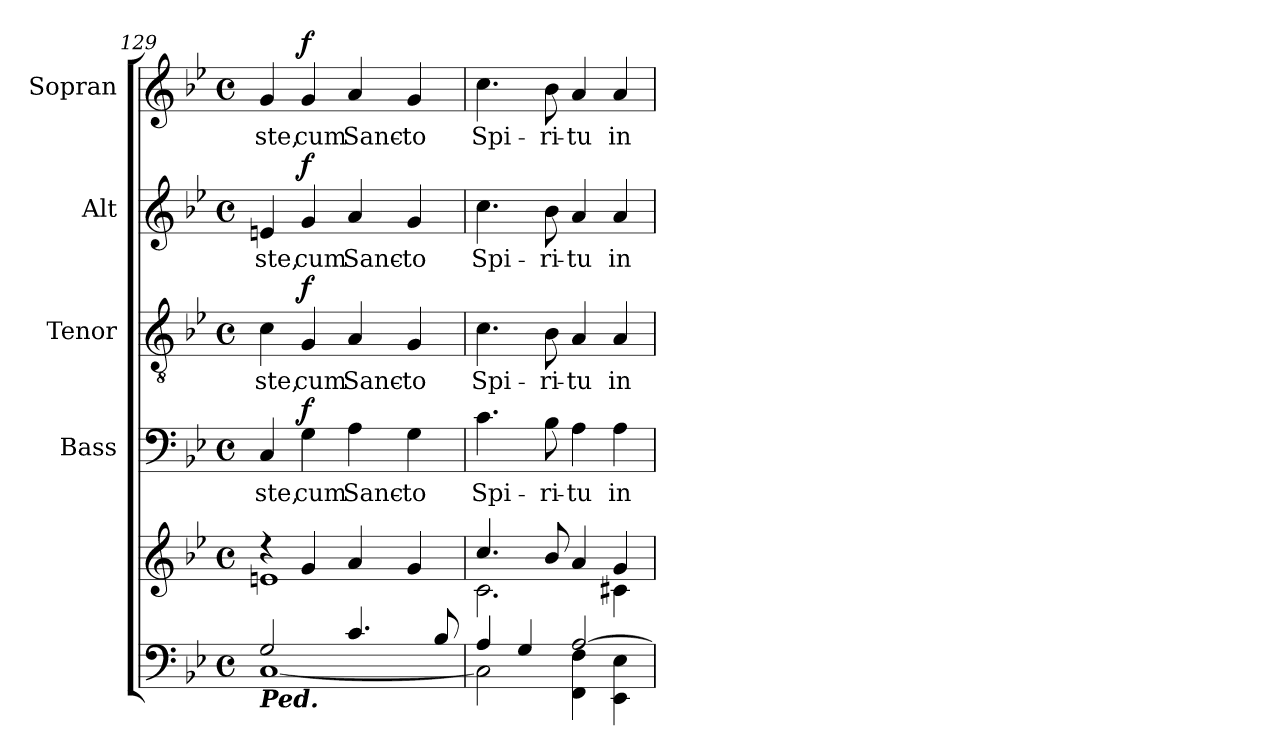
**kern	**kern	**kern	**text	**dynam	**kern	**text	**dynam	**kern	**text	**dynam	**kern	**text	**dynam
*part5	*part5	*part4	*part4	*part4	*part3	*part3	*part3	*part2	*part2	*part2	*part1	*part1	*part1
*staff6	*staff5	*staff4	*staff4	*staff4	*staff3	*staff3	*staff3	*staff2	*staff2	*staff2	*staff1	*staff1	*staff1
*	*	*I"Bass	*	*	*I"Tenor	*	*	*I"Alt	*	*	*I"Sopran	*	*
*	*	*I'B.	*	*	*I'T.	*	*	*I'A.	*	*	*I'S.	*	*
!!LO:PB:g=z
*clefF4	*clefG2	*clefF4	*	*	*clefGv2	*	*	*clefG2	*	*	*clefG2	*	*
*k[b-e-]	*k[b-e-]	*k[b-e-]	*	*	*k[b-e-]	*	*	*k[b-e-]	*	*	*k[b-e-]	*	*
*B-:	*B-:	*B-:	*	*	*B-:	*	*	*B-:	*	*	*B-:	*	*
*M4/4	*M4/4	*M4/4	*	*	*M4/4	*	*	*M4/4	*	*	*M4/4	*	*
*met(c)	*met(c)	*met(c)	*	*	*met(c)	*	*	*met(c)	*	*	*met(c)	*	*
=129	=129	=129	=129	=129	=129	=129	=129	=129	=129	=129	=129	=129	=129
*^	*^	*	*	*	*	*	*	*	*	*	*	*	*
!LO:TX:b:Bi:t=Ped.	!	!	!	!	!	!	!	!	!	!	!	!	!	!	!
!	!	!	!	!	!LO:LY:b	!	!	!LO:LY:b	!	!	!LO:LY:b	!	!	!LO:LY:b	!
2G/	[<1C	4rcc	1en	4C/	-ste,	.	4c\	-ste,	.	4en/	-ste,	.	4g/	-ste,	.
!	!	!	!	!	!LO:LY:b	!LO:DY:a	!	!LO:LY:b	!LO:DY:a	!	!LO:LY:b	!LO:DY:a	!	!LO:LY:b	!LO:DY:a
.	.	4g/	.	4G\	cum	f	4G/	cum	f	4g/	cum	f	4g/	cum	f
!	!	!	!	!	!LO:LY:b	!	!	!LO:LY:b	!	!	!LO:LY:b	!	!	!LO:LY:b	!
4.c/	.	4a/	.	4A\	Sanc-	.	4A/	Sanc-	.	4a/	Sanc-	.	4a/	Sanc-	.
!	!	!	!	!	!LO:LY:b	!	!	!LO:LY:b	!	!	!LO:LY:b	!	!	!LO:LY:b	!
.	.	4g/	.	4G\	-to	.	4G/	-to	.	4g/	-to	.	4g/	-to	.
8B-/	.	.	.	.	.	.	.	.	.	.	.	.	.	.	.
=130	=130	=130	=130	=130	=130	=130	=130	=130	=130	=130	=130	=130	=130	=130	=130
!	!	!	!	!	!LO:LY:b	!	!	!LO:LY:b	!	!	!LO:LY:b	!	!	!LO:LY:b	!
4A/	2C\]	4.cc/	2.c\	4.c\	Spi-	.	4.c\	Spi-	.	4.cc\	Spi-	.	4.cc\	Spi-	.
4G/	.	.	.	.	.	.	.	.	.	.	.	.	.	.	.
!	!	!	!	!	!LO:LY:b	!	!	!LO:LY:b	!	!	!LO:LY:b	!	!	!LO:LY:b	!
.	.	8b-/	.	8B-\	-ri-	.	8B-\	-ri-	.	8b-\	-ri-	.	8b-\	-ri-	.
!	!	!	!	!	!LO:LY:b	!	!	!LO:LY:b	!	!	!LO:LY:b	!	!	!LO:LY:b	!
[>2A/	4FF\ 4F\	4a/	.	4A\	-tu	.	4A/	-tu	.	4a/	-tu	.	4a/	-tu	.
!	!	!	!	!	!LO:LY:b	!	!	!LO:LY:b	!	!	!LO:LY:b	!	!	!LO:LY:b	!
.	4EE-\ 4E-\	4g/	4c#X\	4A\	in	.	4A/	in	.	4a/	in	.	4a/	in	.
*v	*v	*	*	*	*	*	*	*	*	*	*	*	*	*	*
*	*v	*v	*	*	*	*	*	*	*	*	*	*	*	*
=	=	=	=	=	=	=	=	=	=	=	=	=	=
*-	*-	*-	*-	*-	*-	*-	*-	*-	*-	*-	*-	*-	*-
